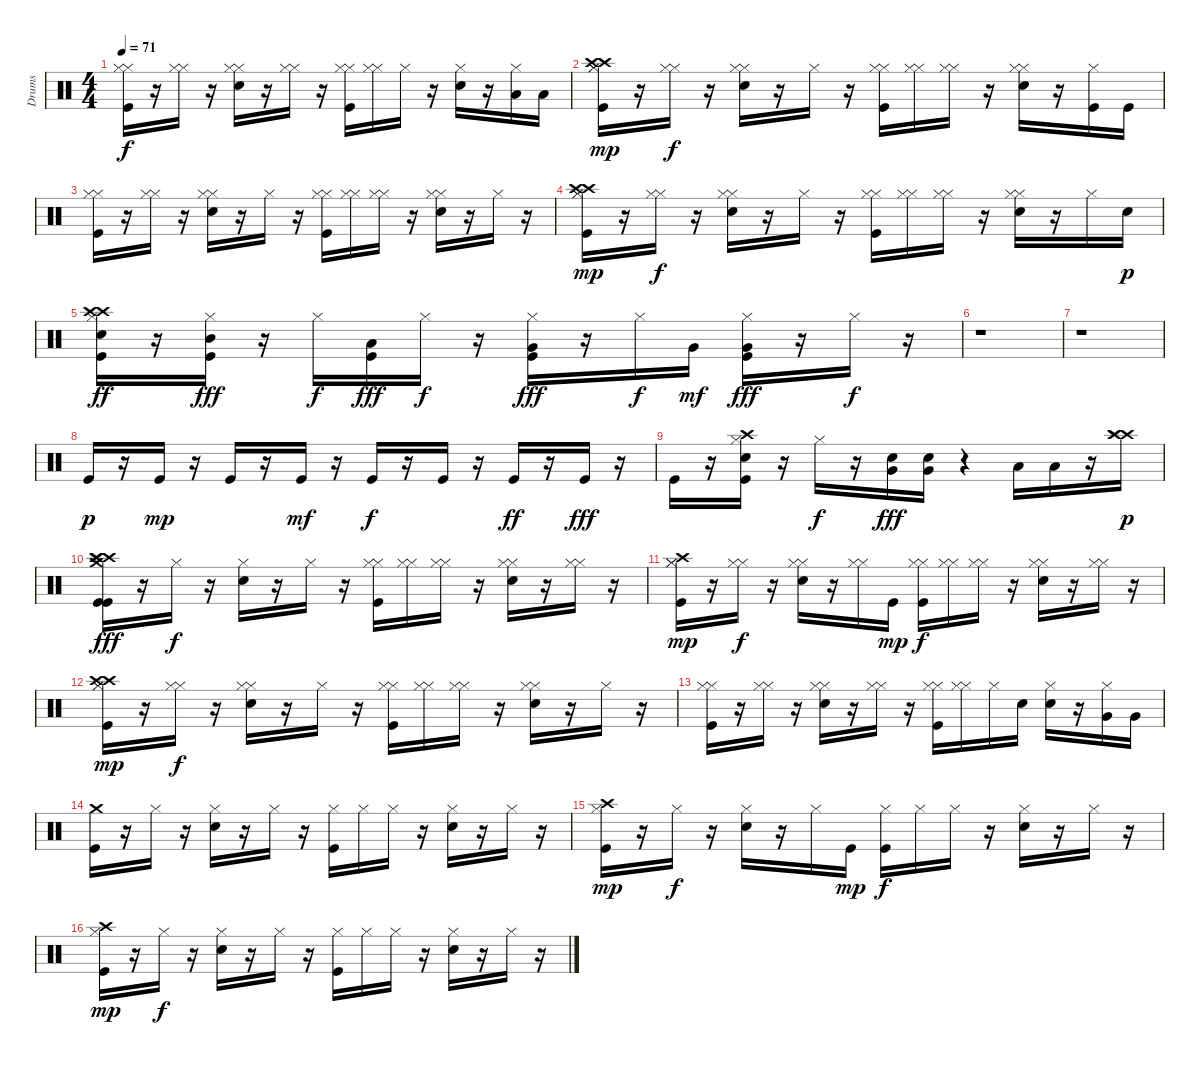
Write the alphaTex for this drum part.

\track ("Drums" "Drums") {instrument percussion}
\staff {score}
\articulation defaults
\ts (4 4)
\tempo 71
\clef neutral
\ks c
("Hi-Hat (closed)" "Kick (hit)" "Hi-Hat (closed)").16{dy f} r.16 ("Hi-Hat (closed)" "Hi-Hat (closed)").16 r.16 ("Hi-Hat (closed)" "Snare (hit) 2" "Hi-Hat (closed)").16 r.16 ("Hi-Hat (closed)" "Hi-Hat (closed)").16 r.16 ("Hi-Hat (closed)" "Kick (hit)" "Hi-Hat (closed)").16 ("Hi-Hat (closed)" "Hi-Hat (closed)").16 "Hi-Hat (closed)".16 r.16 ("Snare (hit) 2" "Hi-Hat (closed)").16 r.16 ("Low Tom (hit)" "Hi-Hat (closed)").16 "Low Tom (hit)".16 |
("Hi-Hat (closed)" "Crash high (hit)" "Hi-Hat (closed)" "Kick (hit)" "Crash high (hit)").16{dy mp} r.16 ("Hi-Hat (closed)" "Hi-Hat (closed)").16{dy f} r.16 ("Hi-Hat (closed)" "Hi-Hat (closed)" "Snare (hit) 2").16 r.16 "Hi-Hat (closed)".16 r.16 ("Hi-Hat (closed)" "Hi-Hat (closed)" "Kick (hit)").16 ("Hi-Hat (closed)" "Hi-Hat (closed)").16 ("Hi-Hat (closed)" "Hi-Hat (closed)").16 r.16 ("Hi-Hat (closed)" "Hi-Hat (closed)" "Snare (hit) 2").16 r.16 ("Kick (hit)" "Hi-Hat (closed)").16 "Kick (hit)".16 |
("Hi-Hat (closed)" "Hi-Hat (closed)" "Kick (hit)").16 r.16 ("Hi-Hat (closed)" "Hi-Hat (closed)").16 r.16 ("Hi-Hat (closed)" "Hi-Hat (closed)" "Snare (hit) 2").16 r.16 "Hi-Hat (closed)".16 r.16 ("Hi-Hat (closed)" "Hi-Hat (closed)" "Kick (hit)").16 ("Hi-Hat (closed)" "Hi-Hat (closed)").16 ("Hi-Hat (closed)" "Hi-Hat (closed)").16 r.16 ("Hi-Hat (closed)" "Hi-Hat (closed)" "Snare (hit) 2").16 r.16 "Hi-Hat (closed)".16 r.16 |
("Hi-Hat (closed)" "Crash high (hit)" "Hi-Hat (closed)" "Kick (hit)" "Crash high (hit)").16{dy mp} r.16 ("Hi-Hat (closed)" "Hi-Hat (closed)").16{dy f} r.16 ("Hi-Hat (closed)" "Hi-Hat (closed)" "Snare (hit) 2").16 r.16 "Hi-Hat (closed)".16 r.16 ("Hi-Hat (closed)" "Hi-Hat (closed)" "Kick (hit)").16 ("Hi-Hat (closed)" "Hi-Hat (closed)").16 ("Hi-Hat (closed)" "Hi-Hat (closed)").16 r.16 ("Hi-Hat (closed)" "Hi-Hat (closed)" "Snare (hit) 2").16 r.16 "Hi-Hat (closed)".16 "Snare (hit) 2".16{dy p} |
("Snare (hit) 2" "Hi-Hat (closed)" "Kick (hit)" "Crash high (hit)" "Crash high (hit)").16{dy ff} r.16 ("Hi-Hat (closed)" "Kick (hit)" "Mid Tom (hit)").16{dy fff} r.16 "Hi-Hat (closed)".16{dy f} ("Kick (hit)" "Low Tom (hit)").16{dy fff} "Hi-Hat (closed)".16{dy f} r.16 ("Hi-Hat (closed)" "Kick (hit)" "Very Low Tom (hit)").16{dy fff} r.16 "Hi-Hat (closed)".16{dy f} "Very Low Tom (hit)".16{dy mf} ("Hi-Hat (closed)" "Kick (hit)" "Very Low Tom (hit)").16{dy fff} r.16 "Hi-Hat (closed)".16{dy f} r.16 |
r.1 |
r.1 |
"Kick (hit)".16{dy p} r.16 "Kick (hit)".16{dy mp} r.16 "Kick (hit)".16 r.16 "Kick (hit)".16{dy mf} r.16 "Kick (hit)".16{dy f} r.16 "Kick (hit)".16 r.16 "Kick (hit)".16{dy ff} r.16 "Kick (hit)".16{dy fff} r.16 |
"Kick (hit)".16 r.16 ("Kick (hit)" "Electric Snare (hit)" "Crash high (hit)" "Hi-Hat (closed)").16 r.16 "Hi-Hat (closed)".16{dy f} r.16 ("Electric Snare (hit)" "Very Low Tom (hit)").16{dy fff} ("Electric Snare (hit)" "Very Low Tom (hit)").16 r.4 "Low Floor Tom (hit)".16 "Low Floor Tom (hit)".16 r.16 ("Crash high (hit)" "Crash high (hit)" "Crash high (hit)").16{dy p} |
("Crash high (hit)" "Crash high (hit)" "Kick (hit)" "Crash high (hit)" "Crash medium (hit)" "Kick (hit)").16{dy fff} r.16 "Hi-Hat (closed)".16{dy f} r.16 ("Hi-Hat (closed)" "Snare (hit) 2").16 r.16 "Hi-Hat (closed)".16 r.16 ("Hi-Hat (closed)" "Hi-Hat (closed)" "Kick (hit)").16 ("Hi-Hat (closed)" "Hi-Hat (closed)").16 ("Hi-Hat (closed)" "Hi-Hat (closed)").16 r.16 ("Hi-Hat (closed)" "Hi-Hat (closed)" "Snare (hit) 2").16 r.16 ("Hi-Hat (closed)" "Hi-Hat (closed)").16 r.16 |
("Hi-Hat (closed)" "Kick (hit)" "Crash high (hit)" "Hi-Hat (closed)").16{dy mp} r.16 ("Hi-Hat (closed)" "Hi-Hat (closed)").16{dy f} r.16 ("Hi-Hat (closed)" "Snare (hit) 2" "Hi-Hat (closed)").16 r.16 ("Hi-Hat (closed)" "Hi-Hat (closed)").16 "Kick (hit)".16{dy mp} ("Hi-Hat (closed)" "Kick (hit)" "Hi-Hat (closed)").16{dy f} ("Hi-Hat (closed)" "Hi-Hat (closed)").16 ("Hi-Hat (closed)" "Hi-Hat (closed)").16 r.16 ("Hi-Hat (closed)" "Snare (hit) 2" "Hi-Hat (closed)").16 r.16 ("Hi-Hat (closed)" "Hi-Hat (closed)").16 r.16 |
("Hi-Hat (closed)" "Crash high (hit)" "Hi-Hat (closed)" "Kick (hit)" "Crash high (hit)").16{dy mp} r.16 ("Hi-Hat (closed)" "Hi-Hat (closed)").16{dy f} r.16 ("Hi-Hat (closed)" "Hi-Hat (closed)" "Snare (hit) 2").16 r.16 "Hi-Hat (closed)".16 r.16 ("Hi-Hat (closed)" "Hi-Hat (closed)" "Kick (hit)").16 ("Hi-Hat (closed)" "Hi-Hat (closed)").16 ("Hi-Hat (closed)" "Hi-Hat (closed)").16 r.16 ("Hi-Hat (closed)" "Hi-Hat (closed)" "Snare (hit) 2").16 r.16 "Hi-Hat (closed)".16 r.16 |
("Hi-Hat (closed)" "Kick (hit)" "Hi-Hat (closed)").16 r.16 ("Hi-Hat (closed)" "Hi-Hat (closed)").16 r.16 ("Hi-Hat (closed)" "Snare (hit) 2" "Hi-Hat (closed)").16 r.16 ("Hi-Hat (closed)" "Hi-Hat (closed)").16 r.16 ("Hi-Hat (closed)" "Kick (hit)" "Hi-Hat (closed)").16 ("Hi-Hat (closed)" "Hi-Hat (closed)").16 "Hi-Hat (closed)".16 "Snare (hit) 2".16 ("Snare (hit) 2" "Hi-Hat (closed)").16 r.16 ("Very Low Tom (hit)" "Hi-Hat (closed)").16 "Very Low Tom (hit)".16 |
("Kick (hit)" "Crash medium (hit)").16 r.16 "Hi-Hat (closed)".16 r.16 ("Hi-Hat (closed)" "Snare (hit) 2").16 r.16 "Hi-Hat (closed)".16 r.16 ("Hi-Hat (closed)" "Kick (hit)").16 "Hi-Hat (closed)".16 "Hi-Hat (closed)".16 r.16 ("Hi-Hat (closed)" "Snare (hit) 2").16 r.16 "Hi-Hat (closed)".16 r.16 |
("Kick (hit)" "Crash high (hit)" "Hi-Hat (closed)").16{dy mp} r.16 "Hi-Hat (closed)".16{dy f} r.16 ("Snare (hit) 2" "Hi-Hat (closed)").16 r.16 "Hi-Hat (closed)".16 "Kick (hit)".16{dy mp} ("Kick (hit)" "Hi-Hat (closed)").16{dy f} "Hi-Hat (closed)".16 "Hi-Hat (closed)".16 r.16 ("Snare (hit) 2" "Hi-Hat (closed)").16 r.16 "Hi-Hat (closed)".16 r.16 |
("Hi-Hat (closed)" "Kick (hit)" "Crash high (hit)").16{dy mp} r.16 "Hi-Hat (closed)".16{dy f} r.16 ("Hi-Hat (closed)" "Snare (hit) 2").16 r.16 "Hi-Hat (closed)".16 r.16 ("Hi-Hat (closed)" "Kick (hit)").16 "Hi-Hat (closed)".16 "Hi-Hat (closed)".16 r.16 ("Hi-Hat (closed)" "Snare (hit) 2").16 r.16 "Hi-Hat (closed)".16 r.16
